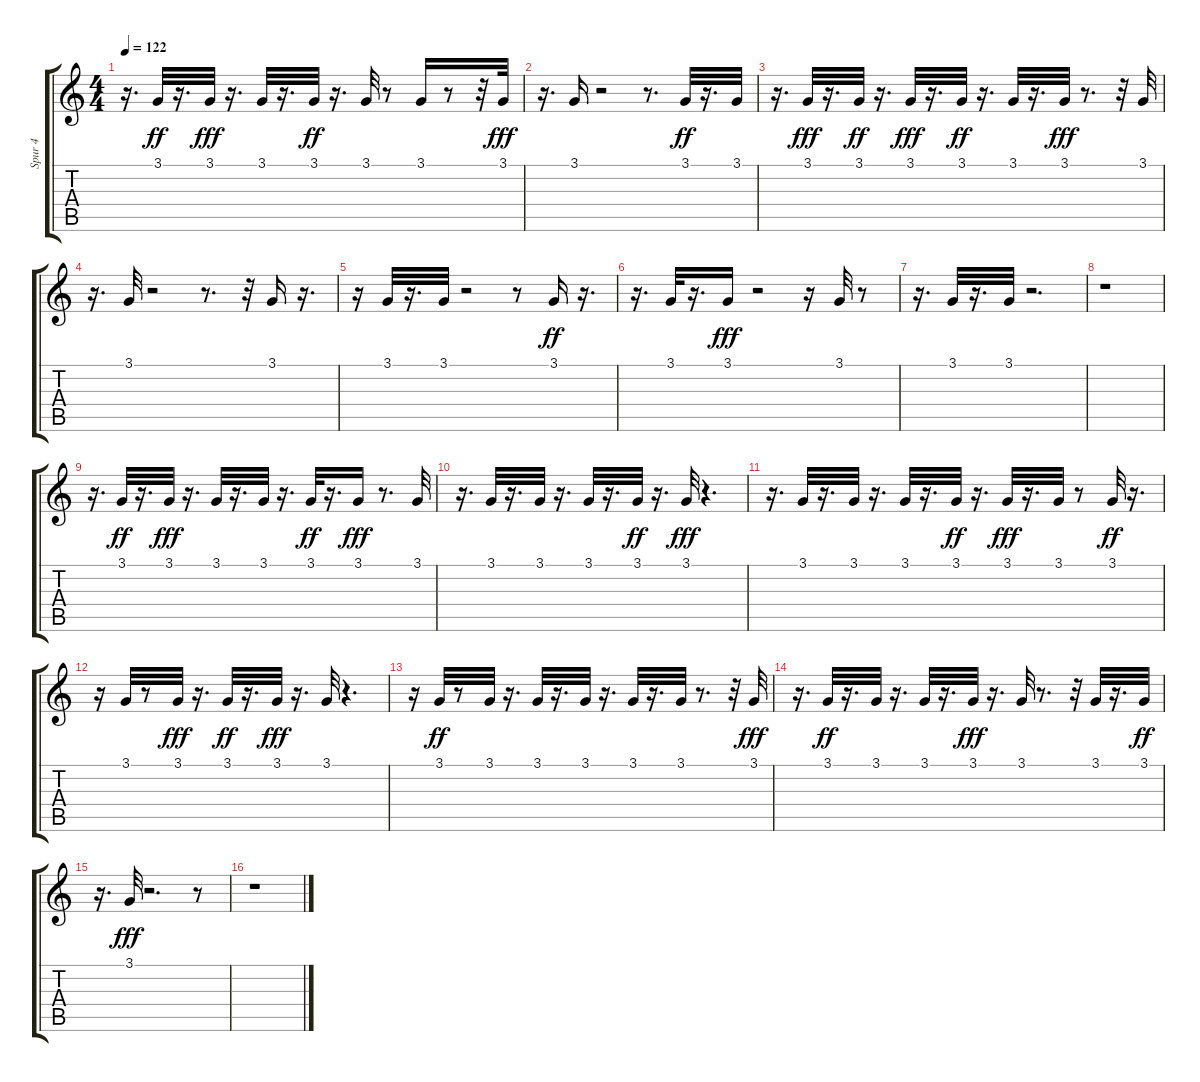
\track ("Spur 4" "Spur 4") {instrument brightacousticpiano}
\staff {score tabs}
\tuning (E4 B3 G3 D3 A2 E2) {hide}
\ts (4 4)
\tempo 122
\clef g2
\ks c
r.16{d dy ff} 3.1.32 r.16{d} 3.1.32{dy fff} r.16{d} 3.1.32 r.16{d} 3.1.32{dy ff} r.16{d} 3.1.32 r.8 3.1.16 r.8 r.32 3.1.32{dy fff} |
r.16{d} 3.1.16 r.2 r.8{d} 3.1.32{dy ff} r.16{d} 3.1.32 |
r.16{d} 3.1.32{dy fff} r.16{d} 3.1.32{dy ff} r.16{d} 3.1.32{dy fff} r.16{d} 3.1.32{dy ff} r.16{d} 3.1.32 r.16{d} 3.1.32{dy fff} r.8{d} r.32 3.1.32 |
r.16{d} 3.1.32 r.2 r.8{d} r.32 3.1.16 r.16{d} |
r.16 3.1.32 r.16{d} 3.1.32 r.2 r.8 3.1.16{dy ff} r.16{d} |
r.16{d} 3.1.32 r.16{d} 3.1.16{dy fff} r.2 r.16 3.1.32 r.8 |
r.16{d} 3.1.32 r.16{d} 3.1.32 r.2{d} |
r.1 |
r.16{d} 3.1.32{dy ff} r.16{d} 3.1.32{dy fff} r.16{d} 3.1.32 r.16{d} 3.1.32 r.16{d} 3.1.32{dy ff} r.16{d} 3.1.16{dy fff} r.8{d} 3.1.32 |
r.16{d} 3.1.32 r.16{d} 3.1.32 r.16{d} 3.1.32 r.16{d} 3.1.32{dy ff} r.16{d} 3.1.32{dy fff} r.4{d} |
r.16{d} 3.1.32 r.16{d} 3.1.32 r.16{d} 3.1.32 r.16{d} 3.1.32{dy ff} r.16{d} 3.1.32{dy fff} r.16{d} 3.1.32 r.8 3.1.32{dy ff} r.16{d} |
r.16 3.1.32 r.8 3.1.32{dy fff} r.16{d} 3.1.32{dy ff} r.16{d} 3.1.32{dy fff} r.16{d} 3.1.32 r.4{d} |
r.16 3.1.32{dy ff} r.8 3.1.32 r.16{d} 3.1.32 r.16{d} 3.1.32 r.16{d} 3.1.32 r.16{d} 3.1.32 r.8{d} r.32 3.1.32{dy fff} |
r.16{d} 3.1.32{dy ff} r.16{d} 3.1.32 r.16{d} 3.1.32 r.16{d} 3.1.32{dy fff} r.16{d} 3.1.32 r.8{d} r.32 3.1.32 r.16{d} 3.1.32{dy ff} |
r.16{d} 3.1.32{dy fff} r.2{d} r.8 |
r.1
